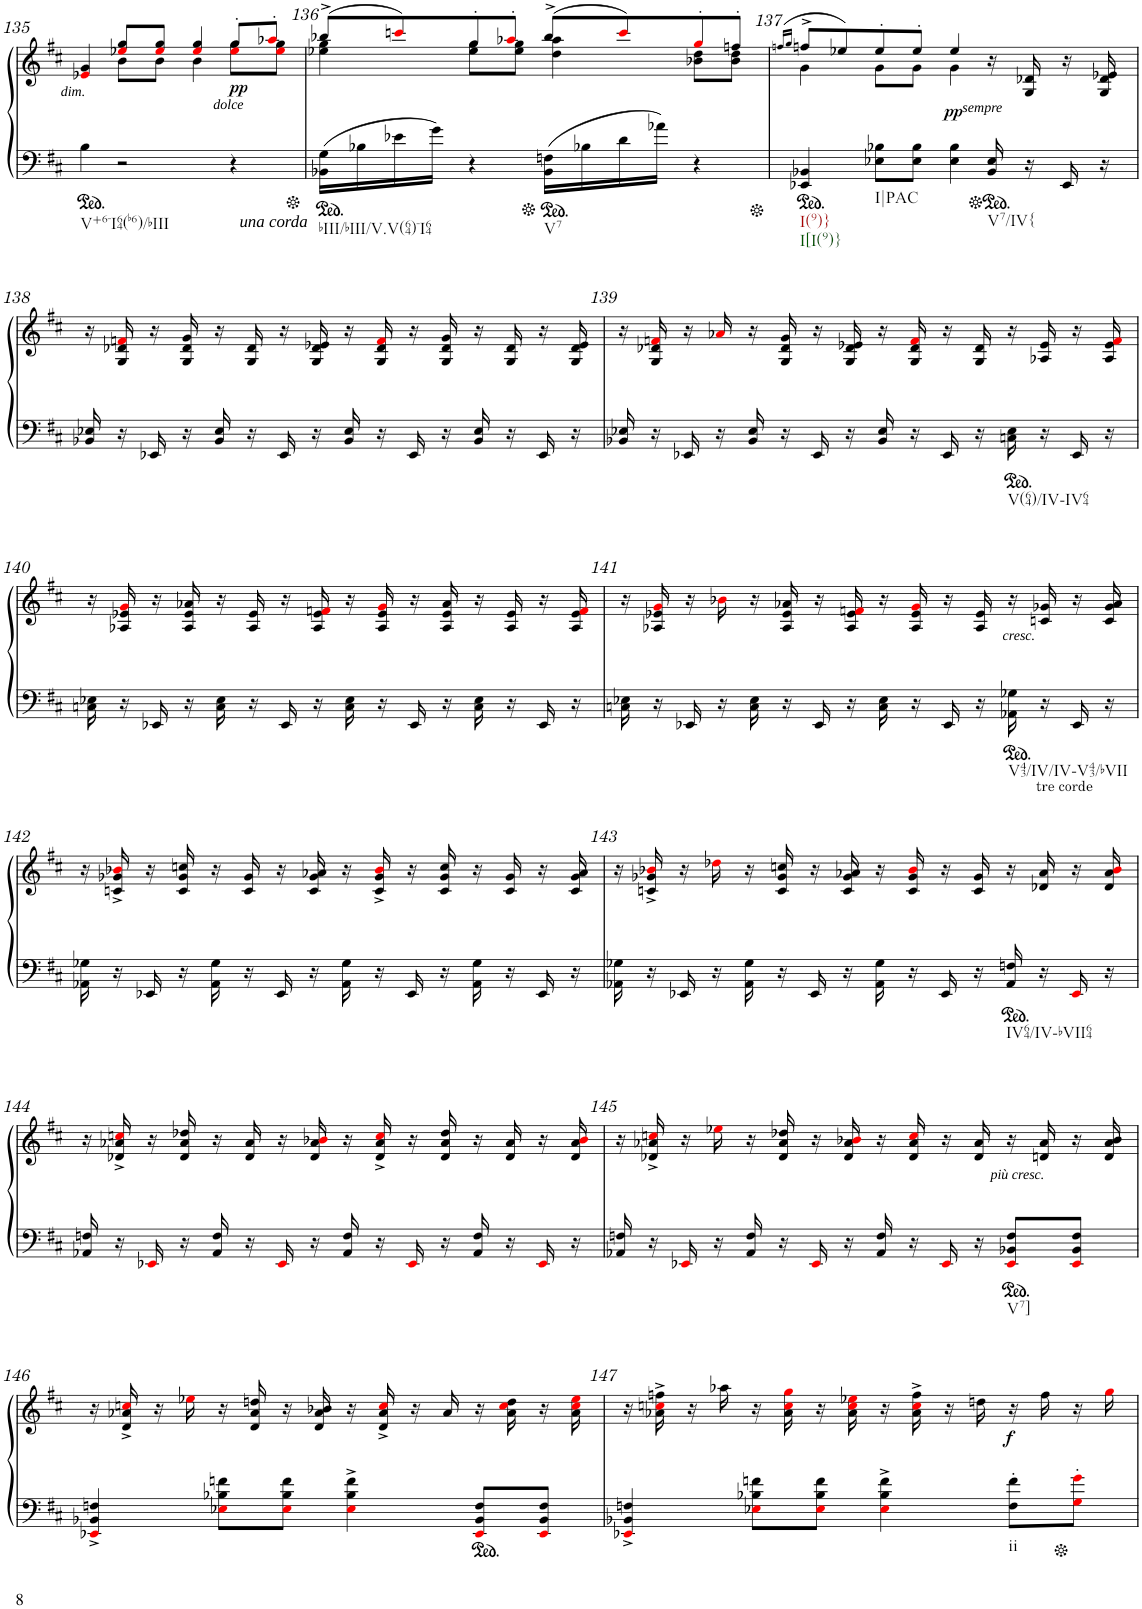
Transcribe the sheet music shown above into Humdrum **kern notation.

**kern	**kern	**dynam
*part1	*part1	*part1
*staff2	*staff1	*staff1/2
*I"Piano	*	*
*I'Pno	*	*
!!LO:PB:g=z
*clefF4	*clefG2	*
*k[f#c#]	*k[f#c#]	*
*M4/4	*M4/4	*
*met(c)	*met(c)	*
=135	=135	=135
*	*^	*
!LO:TX:b:t=V+6-I64(b6)/bIII	!	!	!
!	!	!	!LO:DY:b
4B\	4e-Xi/ 4g/	4ryy	other-dynamics
2r	8ee-Xi/ 8gg/L	8b\L	.
.	8ee-i/ 8gg/J	8b\J	.
.	4ee-i/ 4gg/	4b\	.
!LO:TX:b:i:t=una corda	!	!	!
!	!	!	!LO:DY:b
!	!	!	!LO:DY:n=1:b
4r	8gg'/L	8ee-i\ 8gg\L	pp other-dynamics
.	8aa-X'i/J	8ee-i\ 8gg\J	.
=136	=136	=136	=136
!LO:TX:b:t=bIII/bIII/V.V(64)-I64	!	!	!
16BB-X\ 16G\LL	(>8bb-X^/L	4ee-X\ 4gg\	.
16B-X\	.	.	.
16e-X\	8cccni/)	.	.
16g\JJ	.	.	.
4r	8gg'/	8ee-\ 8gg\L	.
.	8aa-X'i/J	8ee-\ 8gg\J	.
!LO:TX:b:t=V7	!	!	!
16BB-\ 16Fn\LL	(>8bb-^/L	4dd\ 4aa-\	.
16B-X\	.	.	.
16d\	8ccci/)	.	.
16a-X\JJ	.	.	.
4r	8gg'i/	8b-X\ 8dd\L	.
.	8ffn'/J	8b-\ 8dd\J	.
=137	=137	=137	=137
.	(>16qffn/LL	.	.
.	16qgg/JJ	.	.
!LO:TX:b:t=I(9)}	!	!	!
!LO:TX:b:t=I[I(9)}	!	!	!
4EE-X/ 4BB-X/	8ffn^/L	4g\	.
.	8ee-X/)	.	.
!LO:TX:b:t=I|PAC	!	!	!
8E-X\ 8B-X\L	8ee-'/	8g\L	.
8E-\ 8B-\J	8ee-'/J	8g\J	.
!	!	!	!LO:DY:b
4E-\ 4B-\	4ee-/	4g\	pp
!LO:TX:b:t=V7/IV{	!	!	!
!	!	!	!LO:DY:b
16BB-/ 16E-/	16r	4ryy	other-dynamics
16r	16G/ 16d-X/	.	.
16EE-/	16r	.	.
16r	16G/ 16d-/ 16e-X/	.	.
*	*v	*v	*
!!LO:LB:g=z
=138	=138	=138
16BB-X/ 16E-X/	16r	.
16r	16G/ 16d-X/ 16fni/	.
16EE-X/	16r	.
16r	16G/ 16d-/ 16g/	.
16BB-/ 16E-/	16r	.
16r	16G/ 16d-/	.
16EE-/	16r	.
16r	16G/ 16d-/ 16e-X/	.
16BB-/ 16E-/	16r	.
16r	16G/ 16d-/ 16fi/	.
16EE-/	16r	.
16r	16G/ 16d-/ 16g/	.
16BB-/ 16E-/	16r	.
16r	16G/ 16d-/	.
16EE-/	16r	.
16r	16G/ 16d-/ 16e-/	.
=139	=139	=139
16BB-X/ 16E-X/	16r	.
16r	16G/ 16d-X/ 16fni/	.
16EE-X/	16r	.
16r	16a-Xi/	.
16BB-/ 16E-/	16r	.
16r	16G/ 16d-/ 16g/	.
16EE-/	16r	.
16r	16G/ 16d-/ 16e-X/	.
16BB-/ 16E-/	16r	.
16r	16G/ 16d-/ 16fi/	.
16EE-/	16r	.
16r	16G/ 16d-/	.
!LO:TX:b:t=V(64)/IV-IV64	!	!
16Cn\ 16E-\	16r	.
16r	16A-X/ 16e-/	.
16EE-/	16r	.
16r	16A-/ 16e-/ 16fi/	.
!!LO:LB:g=z
=140	=140	=140
16Cn\ 16E-X\	16r	.
16r	16A-X/ 16e-X/ 16gi/	.
16EE-X/	16r	.
16r	16A-/ 16e-/ 16a-X/	.
16C\ 16E-\	16r	.
16r	16A-/ 16e-/	.
16EE-/	16r	.
16r	16A-/ 16e-/ 16fni/	.
16C\ 16E-\	16r	.
16r	16A-/ 16e-/ 16gi/	.
16EE-/	16r	.
16r	16A-/ 16e-/ 16a-/	.
16C\ 16E-\	16r	.
16r	16A-/ 16e-/	.
16EE-/	16r	.
16r	16A-/ 16e-/ 16fi/	.
=141	=141	=141
16Cn\ 16E-X\	16r	.
16r	16A-X/ 16e-X/ 16gi/	.
16EE-X/	16r	.
16r	16b-Xi\	.
16C\ 16E-\	16r	.
16r	16A-/ 16e-/ 16a-X/	.
16EE-/	16r	.
16r	16A-/ 16e-/ 16fni/	.
16C\ 16E-\	16r	.
16r	16A-/ 16e-/ 16gi/	.
16EE-/	16r	.
16r	16A-/ 16e-/	.
!LO:TX:b:t=tre corde	!	!
!LO:TX:b:t=V43/IV/IV-V43/bVII	!	!
!	!	!LO:DY:b
16AA-X\ 16G-X\	16r	other-dynamics
16r	16cn/ 16g-X/	.
16EE-/	16r	.
16r	16c/ 16g-/ 16a-/	.
!!LO:LB:g=z
=142	=142	=142
16AA-X\ 16G-X\	16r	.
16r	16cn/^ 16g-X/^ 16b-Xi/^	.
16EE-X/	16r	.
16r	16c/ 16g-/ 16ccn/	.
16AA-\ 16G-\	16r	.
16r	16c/ 16g-/	.
16EE-/	16r	.
16r	16c/ 16g-/ 16a-X/	.
16AA-\ 16G-\	16r	.
16r	16c/^ 16g-/^ 16b-i/^	.
16EE-/	16r	.
16r	16c/ 16g-/ 16cc/	.
16AA-\ 16G-\	16r	.
16r	16c/ 16g-/	.
16EE-/	16r	.
16r	16c/ 16g-/ 16a-/	.
=143	=143	=143
16AA-X\ 16G-X\	16r	.
16r	16cn/^ 16g-X/^ 16b-Xi/^	.
16EE-X/	16r	.
16r	16dd-Xi\	.
16AA-\ 16G-\	16r	.
16r	16c/ 16g-/ 16ccn/	.
16EE-/	16r	.
16r	16c/ 16g-/ 16a-X/	.
16AA-\ 16G-\	16r	.
16r	16c/ 16g-/ 16b-i/	.
16EE-/	16r	.
16r	16c/ 16g-/	.
!LO:TX:b:t=IV64/IV-bVII64	!	!
16AA-/ 16Fn/	16r	.
16r	16d-X/ 16a-/	.
16EE-i/	16r	.
16r	16d-/ 16a-/ 16b-i/	.
!!LO:LB:g=z
=144	=144	=144
16AA-X/ 16Fn/	16r	.
16r	16d-X/^ 16a-X/^ 16ccni/^	.
16EE-Xi/	16r	.
16r	16d-/ 16a-/ 16dd-X/	.
16AA-/ 16F/	16r	.
16r	16d-/ 16a-/	.
16EE-i/	16r	.
16r	16d-/ 16a-/ 16b-Xi/	.
16AA-/ 16F/	16r	.
16r	16d-/^ 16a-/^ 16cci/^	.
16EE-i/	16r	.
16r	16d-/ 16a-/ 16dd-/	.
16AA-/ 16F/	16r	.
16r	16d-/ 16a-/	.
16EE-i/	16r	.
16r	16d-/ 16a-/ 16b-i/	.
=145	=145	=145
16AA-X/ 16Fn/	16r	.
16r	16d-X/^ 16a-X/^ 16ccni/^	.
16EE-Xi/	16r	.
16r	16ee-Xi\	.
16AA-/ 16F/	16r	.
16r	16d-/ 16a-/ 16dd-X/	.
16EE-i/	16r	.
16r	16d-/ 16a-/ 16b-Xi/	.
16AA-/ 16F/	16r	.
16r	16d-/ 16a-/ 16cci/	.
16EE-i/	16r	.
16r	16d-/ 16a-/	.
!LO:TX:b:t=V7]	!	!
!	!	!LO:DY:b
8EE-i/ 8BB-X/ 8F/L	16r	other-dynamics
.	16dn/ 16a-/	.
8EE-i/ 8BB-/ 8F/J	16r	.
.	16d/ 16a-/ 16b-/	.
!!LO:LB:g=z
=146	=146	=146
4EE-Xi/^ 4BB-X/^ 4Fn/^	16r	.
.	16d/^ 16a-X/^ 16ccni/^	.
.	16r	.
.	16ee-Xi\	.
8E-Xi\ 8B-X\ 8fn\L	16r	.
.	16d/ 16a-/ 16ddn/	.
8E-i\ 8B-\ 8f\J	16r	.
.	16d/ 16a-/ 16b-X/	.
4E-i\^ 4B-\^ 4f\^	16r	.
.	16d/^ 16a-/^ 16cci/^	.
.	16r	.
.	16a-/	.
8EE-i/ 8BB-/ 8F/L	16r	.
.	16a-\ 16cci\ 16dd\	.
8EE-i/ 8BB-/ 8F/J	16r	.
.	16a-\ 16cci\ 16ee-i\	.
=147	=147	=147
4EE-Xi/^ 4BB-X/^ 4Fn/^	16r	.
.	16a-X\^ 16ccni\^ 16ffn\^	.
.	16r	.
.	16aa-X\	.
8E-Xi\ 8B-X\ 8fn\L	16r	.
.	16a-\ 16cci\ 16ggi\	.
8E-i\ 8B-\ 8f\J	16r	.
.	16a-\ 16cci\ 16ee-Xi\	.
4E-i\^ 4B-\^ 4f\^	16r	.
.	16a-\^ 16cci\^ 16ff\^	.
.	16r	.
.	16ddn\	.
!LO:TX:b:t=ii	!	!
!	!	!LO:DY:b
8F\' 8f\'L	16r	f
.	16ff\	.
8Gi\' 8gi\'J	16r	.
.	16ggi\	.
=	=	=
*-	*-	*-
